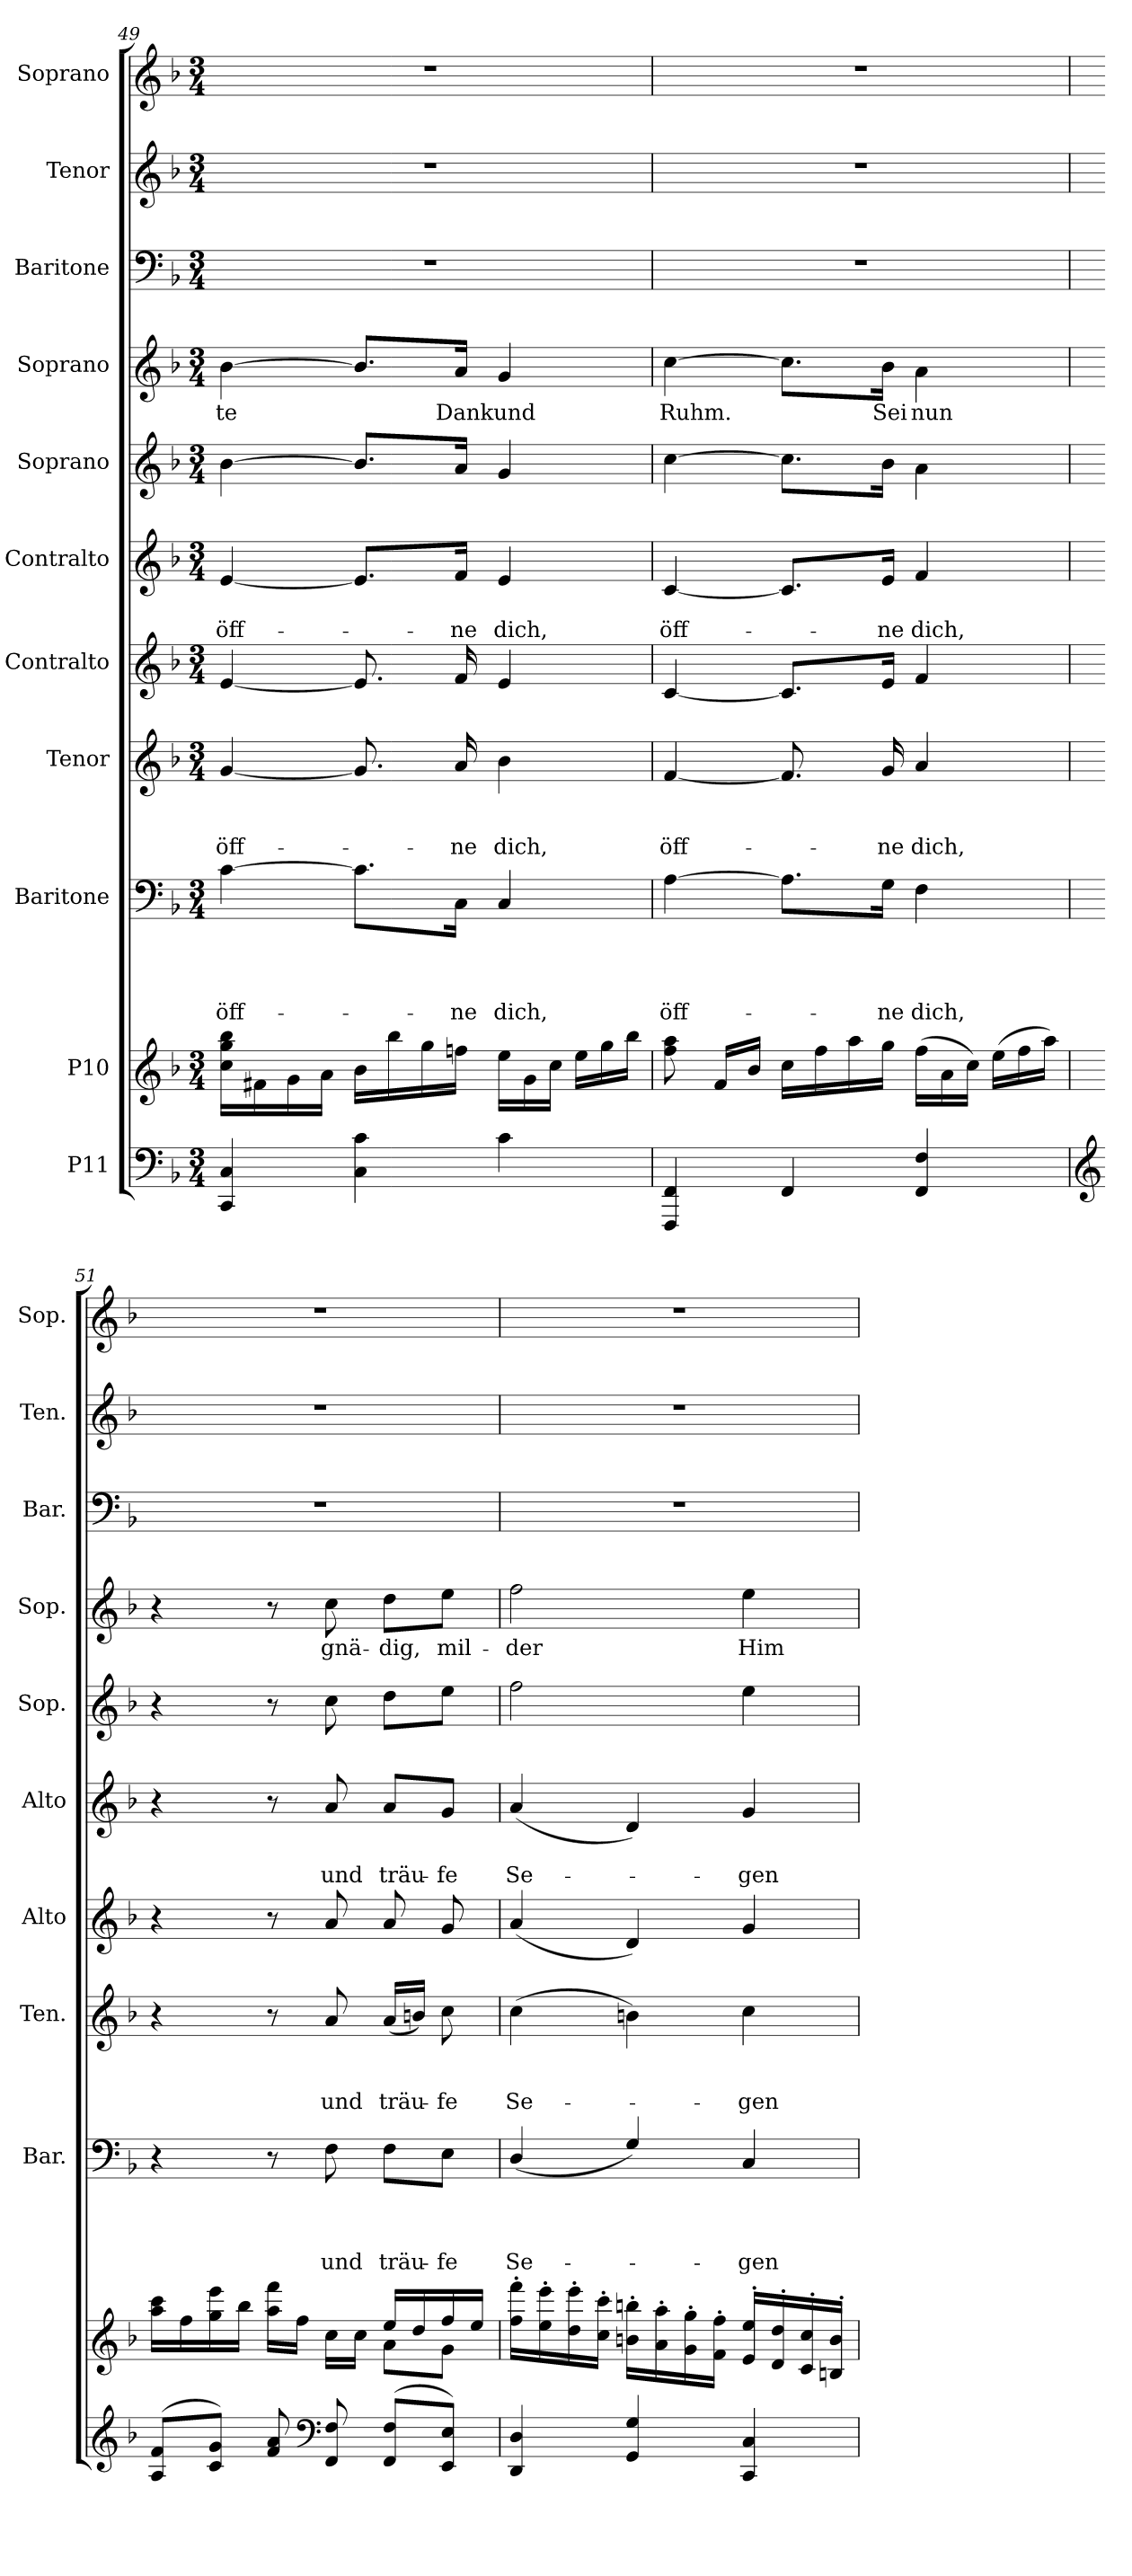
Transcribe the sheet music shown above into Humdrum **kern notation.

**kern	**kern	**kern	**text	**text	**text	**text	**kern	**text	**text	**text	**kern	**kern	**text	**text	**kern	**kern	**text	**kern	**kern	**kern
*part11	*part10	*part9	*part9	*part9	*part9	*part9	*part8	*part8	*part8	*part8	*part7	*part6	*part6	*part6	*part5	*part4	*part4	*part3	*part2	*part1
*staff11	*staff10	*staff9	*staff9	*staff9	*staff9	*staff9	*staff8	*staff8	*staff8	*staff8	*staff7	*staff6	*staff6	*staff6	*staff5	*staff4	*staff4	*staff3	*staff2	*staff1
*I"P11	*I"P10	*I"Baritone	*	*	*	*	*I"Tenor	*	*	*	*I"Contralto	*I"Contralto	*	*	*I"Soprano	*I"Soprano	*	*I"Baritone	*I"Tenor	*I"Soprano
*	*	*I'Bar.	*	*	*	*	*I'Ten.	*	*	*	*I'Alto	*I'Alto	*	*	*I'Sop.	*I'Sop.	*	*I'Bar.	*I'Ten.	*I'Sop.
*clefF4	*clefG2	*clefF4	*	*	*	*	*clefG2	*	*	*	*clefG2	*clefG2	*	*	*clefG2	*clefG2	*	*clefF4	*clefG2	*clefG2
*	*	*	*	*	*	*	*ITrd7c12	*	*	*	*	*	*	*	*	*	*	*	*ITrd7c12	*
*k[b-]	*k[b-]	*k[b-]	*	*	*	*	*k[b-]	*	*	*	*k[b-]	*k[b-]	*	*	*k[b-]	*k[b-]	*	*k[b-]	*k[b-]	*k[b-]
*F:	*F:	*F:	*	*	*	*	*F:	*	*	*	*F:	*F:	*	*	*F:	*F:	*	*F:	*F:	*F:
*M3/4	*M3/4	*M3/4	*	*	*	*	*M3/4	*	*	*	*M3/4	*M3/4	*	*	*M3/4	*M3/4	*	*M3/4	*M3/4	*M3/4
=49	=49	=49	=49	=49	=49	=49	=49	=49	=49	=49	=49	=49	=49	=49	=49	=49	=49	=49	=49	=49
*^	*^	*	*	*	*	*	*	*	*	*	*	*	*	*	*	*	*	*	*	*
*	*	*	*^	*	*	*	*	*	*	*	*	*	*	*	*	*	*	*	*	*	*	*
!	!	!	!	!	!	!	!	!	!LO:LY:b	!	!	!	!LO:LY:b	!	!	!	!LO:LY:b	!	!	!LO:LY:b	!LO:N:vis=1	!LO:N:vis=1	!LO:N:vis=1
4CC/ 4C/	2.ryy	2.ryy	2.ryy	16cc\ 16gg\ 16bb-\LL	[>4c\	.	.	.	öff-	[<4G/	.	.	öff-	[<4e/	[<4e/	.	öff-	[>4b-\	[>4b-\	-te	2.r	2.r	2.r
.	.	.	.	16f#X\	.	.	.	.	.	.	.	.	.	.	.	.	.	.	.	.	.	.	.
.	.	.	.	16g\	.	.	.	.	.	.	.	.	.	.	.	.	.	.	.	.	.	.	.
.	.	.	.	16a\JJ	.	.	.	.	.	.	.	.	.	.	.	.	.	.	.	.	.	.	.
4C\ 4c\	.	.	.	16b-\LL	8.c\L]	.	.	.	.	8.G/]	.	.	.	8.e/]	8.e/L]	.	.	8.b-/L]	8.b-/L]	.	.	.	.
.	.	.	.	16bb-\	.	.	.	.	.	.	.	.	.	.	.	.	.	.	.	.	.	.	.
.	.	.	.	16gg\	.	.	.	.	.	.	.	.	.	.	.	.	.	.	.	.	.	.	.
!	!	!	!	!	!	!	!	!	!LO:LY:b	!	!	!	!LO:LY:b	!	!	!	!LO:LY:b	!	!	!LO:LY:b	!	!	!
.	.	.	.	16ffni\JJ	16C\Jk	.	.	.	-ne	16A/	.	.	-ne	16f/	16f/Jk	.	-ne	16a/Jk	16a/Jk	Dank	.	.	.
*	*	*	*	*Xtuplet	*	*	*	*	*	*	*	*	*	*	*	*	*	*	*	*	*	*	*
!	!	!	!	!	!	!	!	!	!LO:LY:b	!	!	!	!LO:LY:b	!	!	!	!LO:LY:b	!	!	!LO:LY:b	!	!	!
4c\	.	.	.	24ee\LL	4C/	.	.	.	dich,	4B-\	.	.	dich,	4e/	4e/	.	dich,	4g/	4g/	und	.	.	.
.	.	.	.	24g\	.	.	.	.	.	.	.	.	.	.	.	.	.	.	.	.	.	.	.
.	.	.	.	24cc\JJ	.	.	.	.	.	.	.	.	.	.	.	.	.	.	.	.	.	.	.
.	.	.	.	24ee\LL	.	.	.	.	.	.	.	.	.	.	.	.	.	.	.	.	.	.	.
.	.	.	.	24gg\	.	.	.	.	.	.	.	.	.	.	.	.	.	.	.	.	.	.	.
.	.	.	.	24bb-\JJ	.	.	.	.	.	.	.	.	.	.	.	.	.	.	.	.	.	.	.
!!LO:PB:g=z
=50	=50	=50	=50	=50	=50	=50	=50	=50	=50	=50	=50	=50	=50	=50	=50	=50	=50	=50	=50	=50	=50	=50	=50
!	!	!	!	!	!	!	!	!	!LO:LY:b	!	!	!	!LO:LY:b	!	!	!	!LO:LY:b	!	!	!LO:LY:b	!LO:N:vis=1	!LO:N:vis=1	!LO:N:vis=1
4FFF/ 4FF/	2.ryy	2.ryy	2.ryy	8ff\ 8aa\	[>4A\	.	.	.	öff-	[<4F/	.	.	öff-	[<4c/	[<4c/	.	öff-	[>4cc\	[>4cc\	Ruhm.	2.r	2.r	2.r
.	.	.	.	16f/LL	.	.	.	.	.	.	.	.	.	.	.	.	.	.	.	.	.	.	.
.	.	.	.	16b-/JJ	.	.	.	.	.	.	.	.	.	.	.	.	.	.	.	.	.	.	.
4FF/	.	.	.	16cc\LL	8.A\L]	.	.	.	.	8.F/]	.	.	.	8.c/L]	8.c/L]	.	.	8.cc\L]	8.cc\L]	.	.	.	.
.	.	.	.	16ff\	.	.	.	.	.	.	.	.	.	.	.	.	.	.	.	.	.	.	.
.	.	.	.	16aa\	.	.	.	.	.	.	.	.	.	.	.	.	.	.	.	.	.	.	.
!	!	!	!	!	!	!	!	!	!LO:LY:b	!	!	!	!LO:LY:b	!	!	!	!LO:LY:b	!	!	!LO:LY:b	!	!	!
.	.	.	.	16gg\JJ	16G\Jk	.	.	.	-ne	16G/	.	.	-ne	16e/Jk	16e/Jk	.	-ne	16b-\Jk	16b-\Jk	Sei	.	.	.
!	!	!	!	!	!	!	!	!	!LO:LY:b	!	!	!	!LO:LY:b	!	!	!	!LO:LY:b	!	!	!LO:LY:b	!	!	!
4FF/ 4F/	.	.	.	(>24ff\LL	4F\	.	.	.	dich,	4A/	.	.	dich,	4f/	4f/	.	dich,	4a\	4a\	nun	.	.	.
.	.	.	.	24a\	.	.	.	.	.	.	.	.	.	.	.	.	.	.	.	.	.	.	.
.	.	.	.	24cc\JJ)	.	.	.	.	.	.	.	.	.	.	.	.	.	.	.	.	.	.	.
.	.	.	.	(>24ee\LL	.	.	.	.	.	.	.	.	.	.	.	.	.	.	.	.	.	.	.
.	.	.	.	24ff\	.	.	.	.	.	.	.	.	.	.	.	.	.	.	.	.	.	.	.
.	.	.	.	24aa\JJ)	.	.	.	.	.	.	.	.	.	.	.	.	.	.	.	.	.	.	.
=51	=51	=51	=51	=51	=51	=51	=51	=51	=51	=51	=51	=51	=51	=51	=51	=51	=51	=51	=51	=51	=51	=51	=51
*clefG2	*	*	*	*	*	*	*	*	*	*	*	*	*	*	*	*	*	*	*	*	*	*	*
!	!	!	!	!	!	!	!	!	!	!	!	!	!	!	!	!	!	!	!	!	!LO:N:vis=1	!	!
(<8A/ 8f/L	2.ryy	2.ryy	2ryy	16aa\ 16ccc\LL	4r	.	.	.	.	4r	.	.	.	4r	4r	.	.	4r	4r	.	2.r	2.r	2.r
.	.	.	.	16ff\	.	.	.	.	.	.	.	.	.	.	.	.	.	.	.	.	.	.	.
8c/ 8g/J)	.	.	.	16gg\ 16eee\	.	.	.	.	.	.	.	.	.	.	.	.	.	.	.	.	.	.	.
.	.	.	.	16bb-\JJ	.	.	.	.	.	.	.	.	.	.	.	.	.	.	.	.	.	.	.
8f/ 8a/	.	.	.	16aa\ 16fff\LL	8r	.	.	.	.	8r	.	.	.	8r	8r	.	.	8r	8r	.	.	.	.
.	.	.	.	16ff\JJ	.	.	.	.	.	.	.	.	.	.	.	.	.	.	.	.	.	.	.
*clefF4	*	*	*	*	*	*	*	*	*	*	*	*	*	*	*	*	*	*	*	*	*	*	*
!	!	!	!	!	!	!	!	!	!LO:LY:b	!	!	!	!LO:LY:b	!	!	!	!LO:LY:b	!	!	!LO:LY:b	!	!	!
8FF/ 8F/	.	.	.	16cc\LL	8F\	.	.	.	und	8A/	.	.	und	8a/	8a/	.	und	8cc\	8cc\	gnä-	.	.	.
.	.	.	.	16cc\JJ	.	.	.	.	.	.	.	.	.	.	.	.	.	.	.	.	.	.	.
!	!	!	!	!	!	!	!	!	!LO:LY:b	!	!	!	!LO:LY:b	!	!	!	!LO:LY:b	!	!	!LO:LY:b	!	!	!
(<8FF/ 8F/L	.	.	8a\L	16ee/LL	8F\L	.	.	.	träu-	(<16A/LL	.	.	träu-	8a/	8a/L	.	träu-	8dd\L	8dd\L	-dig,	.	.	.
.	.	.	.	16dd/	.	.	.	.	.	16Bn/JJ)	.	.	.	.	.	.	.	.	.	.	.	.	.
!	!	!	!	!	!	!	!	!	!LO:LY:b	!	!	!	!LO:LY:b	!	!	!	!LO:LY:b	!	!	!LO:LY:b	!	!	!
8EE/ 8E/J)	.	.	8g\J	16ff/	8E\J	.	.	.	-fe	8c\	.	.	-fe	8g/	8g/J	.	-fe	8ee\J	8ee\J	mil-	.	.	.
.	.	.	.	16ee/JJ	.	.	.	.	.	.	.	.	.	.	.	.	.	.	.	.	.	.	.
=52	=52	=52	=52	=52	=52	=52	=52	=52	=52	=52	=52	=52	=52	=52	=52	=52	=52	=52	=52	=52	=52	=52	=52
!	!	!	!	!	!	!	!	!	!LO:LY:b	!	!	!	!LO:LY:b	!	!	!	!LO:LY:b	!	!	!LO:LY:b	!	!	!
4DD/ 4D/	2.ryy	2.ryy	2.ryy	16ff\'> 16fff\'>LL	(<4D/	.	.	.	Se-	(>4c\	.	.	Se-	(<4a/	(<4a/	.	Se-	2ff\	2ff\	-der	2.r	2.r	2.r
.	.	.	.	16ee\'> 16eee\'>	.	.	.	.	.	.	.	.	.	.	.	.	.	.	.	.	.	.	.
.	.	.	.	16dd\'> 16eee\'>	.	.	.	.	.	.	.	.	.	.	.	.	.	.	.	.	.	.	.
.	.	.	.	16cc\'> 16ccc\'>JJ	.	.	.	.	.	.	.	.	.	.	.	.	.	.	.	.	.	.	.
4GG/ 4G/	.	.	.	16bn\'> 16bbn\'>LL	4G/)	.	.	.	.	4Bn\)	.	.	.	4d/)	4d/)	.	.	.	.	.	.	.	.
.	.	.	.	16a\'> 16aa\'>	.	.	.	.	.	.	.	.	.	.	.	.	.	.	.	.	.	.	.
.	.	.	.	16g\'> 16gg\'>	.	.	.	.	.	.	.	.	.	.	.	.	.	.	.	.	.	.	.
.	.	.	.	16f\'> 16ff\'>JJ	.	.	.	.	.	.	.	.	.	.	.	.	.	.	.	.	.	.	.
!	!	!	!	!	!	!	!	!	!LO:LY:b	!	!	!	!LO:LY:b	!	!	!	!LO:LY:b	!	!	!LO:LY:b	!	!	!
4CC/ 4C/	.	.	.	16e/'> 16ee/'>LL	4C/	.	.	.	-gen	4c\	.	.	-gen	4g/	4g/	.	-gen	4ee\	4ee\	Him-	.	.	.
.	.	.	.	16d/'> 16dd/'>	.	.	.	.	.	.	.	.	.	.	.	.	.	.	.	.	.	.	.
.	.	.	.	16c/'> 16cc/'>	.	.	.	.	.	.	.	.	.	.	.	.	.	.	.	.	.	.	.
.	.	.	.	16Bn/'> 16b/'>JJ	.	.	.	.	.	.	.	.	.	.	.	.	.	.	.	.	.	.	.
*v	*v	*	*	*	*	*	*	*	*	*	*	*	*	*	*	*	*	*	*	*	*	*	*
*	*v	*v	*v	*	*	*	*	*	*	*	*	*	*	*	*	*	*	*	*	*	*	*
=	=	=	=	=	=	=	=	=	=	=	=	=	=	=	=	=	=	=	=	=
*-	*-	*-	*-	*-	*-	*-	*-	*-	*-	*-	*-	*-	*-	*-	*-	*-	*-	*-	*-	*-
